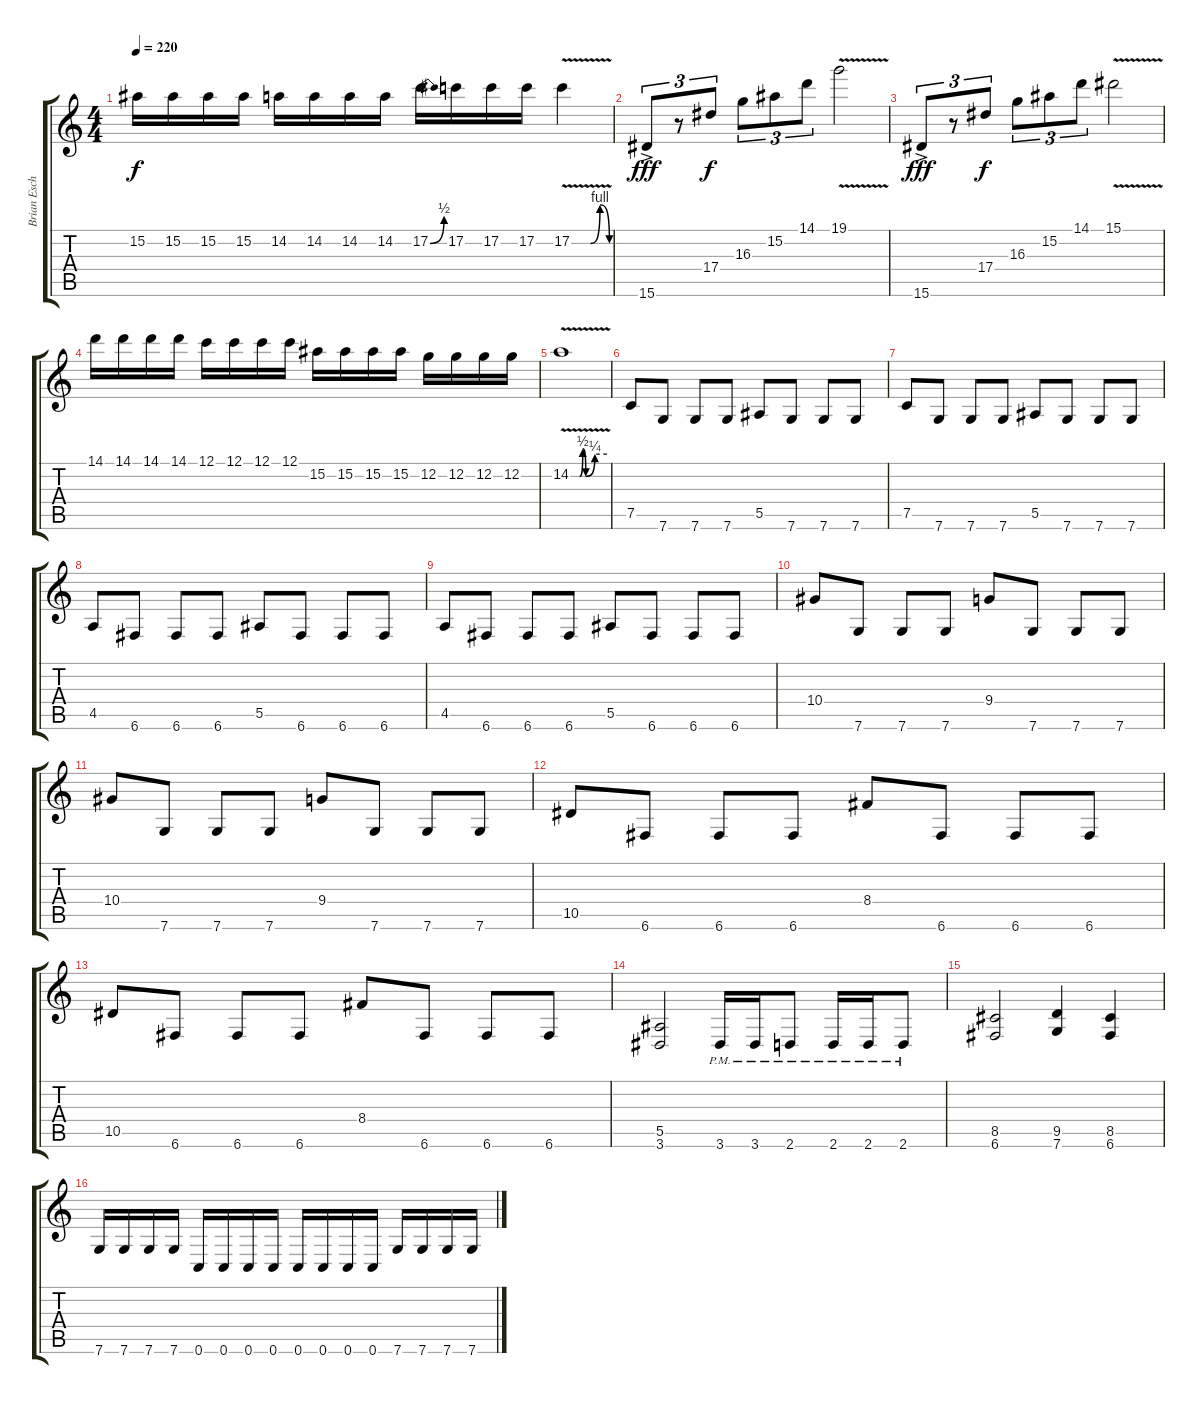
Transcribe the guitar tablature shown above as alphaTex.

\track ("Brian Eschbach (Lead Guitar)" "Brian Esch") {instrument distortionguitar}
\staff {score tabs}
\tuning (C4 G3 Eb3 Bb2 F2 C2) {hide}
\ts (4 4)
\tempo 220
\clef g2
\ks c
15.2.16{dy f} 15.2.16 15.2.16 15.2.16 14.2.16 14.2.16 14.2.16 14.2.16 17.2{be (bend 0 0 60 2)}.16 17.2.16 17.2.16 17.2.16 17.2{be (custom 0 0 15 0 30 0 45 4 60 0) v}.4 |
15.6{ac}.8{tu (3 2) dy fff} r.8{tu (3 2)} 17.4.8{tu (3 2) dy f} 16.3.8{tu (3 2)} 15.2.8{tu (3 2)} 14.1.8{tu (3 2)} 19.1{v}.2 |
15.6{ac}.8{tu (3 2) dy fff} r.8{tu (3 2)} 17.4.8{tu (3 2) dy f} 16.3.8{tu (3 2)} 15.2.8{tu (3 2)} 14.1.8{tu (3 2)} 15.1{v}.2 |
14.1.16 14.1.16 14.1.16 14.1.16 12.1.16 12.1.16 12.1.16 12.1.16 15.2.16 15.2.16 15.2.16 15.2.16 12.2.16 12.2.16 12.2.16 12.2.16 |
14.2{be (custom 0 0 15 0 20 2 25 0 40 1 60 1) v}.1 |
7.5.8{balance 16} 7.6.8 7.6.8 7.6.8 5.5.8 7.6.8 7.6.8 7.6.8 |
7.5.8 7.6.8 7.6.8 7.6.8 5.5.8 7.6.8 7.6.8 7.6.8 |
4.5.8 6.6.8 6.6.8 6.6.8 5.5.8 6.6.8 6.6.8 6.6.8 |
4.5.8 6.6.8 6.6.8 6.6.8 5.5.8 6.6.8 6.6.8 6.6.8 |
10.4.8 7.6.8 7.6.8 7.6.8 9.4.8 7.6.8 7.6.8 7.6.8 |
10.4.8 7.6.8 7.6.8 7.6.8 9.4.8 7.6.8 7.6.8 7.6.8 |
10.5.8 6.6.8 6.6.8 6.6.8 8.4.8 6.6.8 6.6.8 6.6.8 |
10.5.8 6.6.8 6.6.8 6.6.8 8.4.8 6.6.8 6.6.8 6.6.8 |
(5.5 3.6).2 3.6{pm}.16 3.6{pm}.16 2.6{pm}.8 2.6{pm}.16 2.6{pm}.16 2.6{pm}.8 |
(8.5 6.6).2 (9.5 7.6).4 (8.5 6.6).4 |
7.6.16 7.6.16 7.6.16 7.6.16 0.6.16 0.6.16 0.6.16 0.6.16 0.6.16 0.6.16 0.6.16 0.6.16 7.6.16 7.6.16 7.6.16 7.6.16
